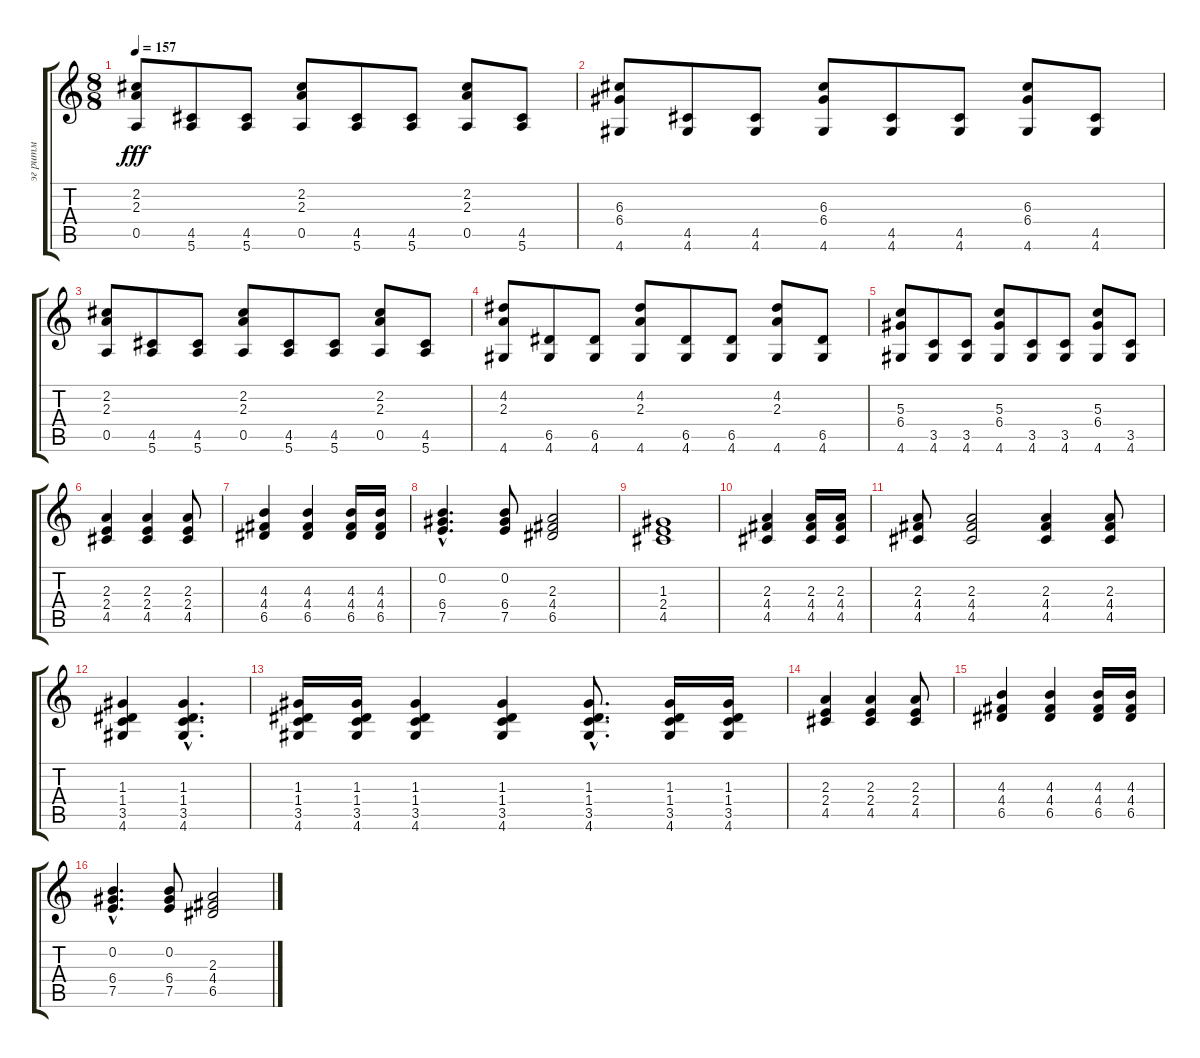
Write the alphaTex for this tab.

\track ("эг ритм" "эг ритм") {instrument distortionguitar}
\staff {score tabs}
\tuning (E4 B3 G3 D3 A2 E2) {hide}
\ts (8 8)
\tempo 157
\clef g2
\ks c
(2.2 2.3 0.5).8{dy fff} (4.5 5.6).8 (4.5 5.6).8 (2.2 2.3 0.5).8 (4.5 5.6).8 (4.5 5.6).8 (2.2 2.3 0.5).8 (4.5 5.6).8 |
(6.3 6.4 4.6).8 (4.5 4.6).8 (4.5 4.6).8 (6.3 6.4 4.6).8 (4.5 4.6).8 (4.5 4.6).8 (6.3 6.4 4.6).8 (4.5 4.6).8 |
(2.2 2.3 0.5).8 (4.5 5.6).8 (4.5 5.6).8 (2.2 2.3 0.5).8 (4.5 5.6).8 (4.5 5.6).8 (2.2 2.3 0.5).8 (4.5 5.6).8 |
(4.2 2.3 4.6).8 (6.5 4.6).8 (6.5 4.6).8 (4.2 2.3 4.6).8 (6.5 4.6).8 (6.5 4.6).8 (4.2 2.3 4.6).8 (6.5 4.6).8 |
(5.3 6.4 4.6).8 (3.5 4.6).8 (3.5 4.6).8 (5.3 6.4 4.6).8 (3.5 4.6).8 (3.5 4.6).8 (5.3 6.4 4.6).8 (3.5 4.6).8 |
(2.3 2.4 4.5).4 (2.3 2.4 4.5).4 (2.3 2.4 4.5).8 |
(4.3 4.4 6.5).4 (4.3 4.4 6.5).4 (4.3 4.4 6.5).16 (4.3 4.4 6.5).16 |
(0.2{hac} 6.4{hac} 7.5{hac}).4{d} (0.2 6.4 7.5).8 (2.3 4.4 6.5).2 |
(1.3 2.4 4.5).1 |
(2.3 4.4 4.5).4 (2.3 4.4 4.5).16 (2.3 4.4 4.5).16 |
(2.3 4.4 4.5).8 (2.3 4.4 4.5).2 (2.3 4.4 4.5).4 (2.3 4.4 4.5).8 |
(1.3 1.4 3.5 4.6).4 (1.3{hac} 1.4{hac} 3.5{hac} 4.6{hac}).4{d} |
(1.3 1.4 3.5 4.6).16 (1.3 1.4 3.5 4.6).16 (1.3 1.4 3.5 4.6).4 (1.3 1.4 3.5 4.6).4 (1.3{hac} 1.4{hac} 3.5{hac} 4.6{hac}).8{d} (1.3 1.4 3.5 4.6).16 (1.3 1.4 3.5 4.6).16 |
(2.3 2.4 4.5).4 (2.3 2.4 4.5).4 (2.3 2.4 4.5).8 |
(4.3 4.4 6.5).4 (4.3 4.4 6.5).4 (4.3 4.4 6.5).16 (4.3 4.4 6.5).16 |
(0.2{hac} 6.4{hac} 7.5{hac}).4{d} (0.2 6.4 7.5).8 (2.3 4.4 6.5).2
